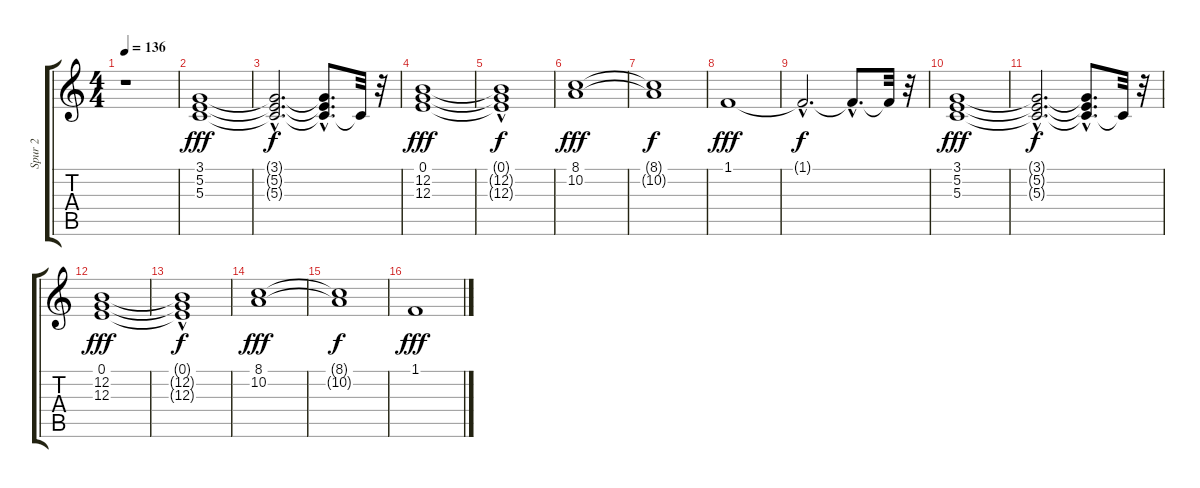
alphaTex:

\track ("Spur 2" "Spur 2") {instrument stringensemble1}
\staff {score tabs}
\tuning (E4 B3 G3 D3 A2 E2) {hide}
\ts (4 4)
\tempo 136
\clef g2
\ks c
r.1{dy fff} |
(3.1 5.2 5.3).1 |
(3.1{hac t} 5.2{hac t} 5.3{hac t}).2{d dy f} (3.1{hac t} 5.2{hac t} 5.3{hac t}).8{d} 5.3{t}.32 r.32 |
(0.1 12.2 12.3).1{dy fff} |
(0.1{t} 12.2{t} 12.3{hac t}).1{dy f} |
(8.1 10.2).1{dy fff} |
(8.1{t} 10.2{t}).1{dy f} |
1.1.1{dy fff} |
1.1{hac t}.2{d dy f} 1.1{hac t}.8{d} 1.1{t}.32 r.32 |
(3.1 5.2 5.3).1{dy fff} |
(3.1{hac t} 5.2{hac t} 5.3{hac t}).2{d dy f} (3.1{hac t} 5.2{hac t} 5.3{hac t}).8{d} 5.3{t}.32 r.32 |
(0.1 12.2 12.3).1{dy fff} |
(0.1{t} 12.2{t} 12.3{hac t}).1{dy f} |
(8.1 10.2).1{dy fff} |
(8.1{t} 10.2{t}).1{dy f} |
1.1.1{dy fff}
